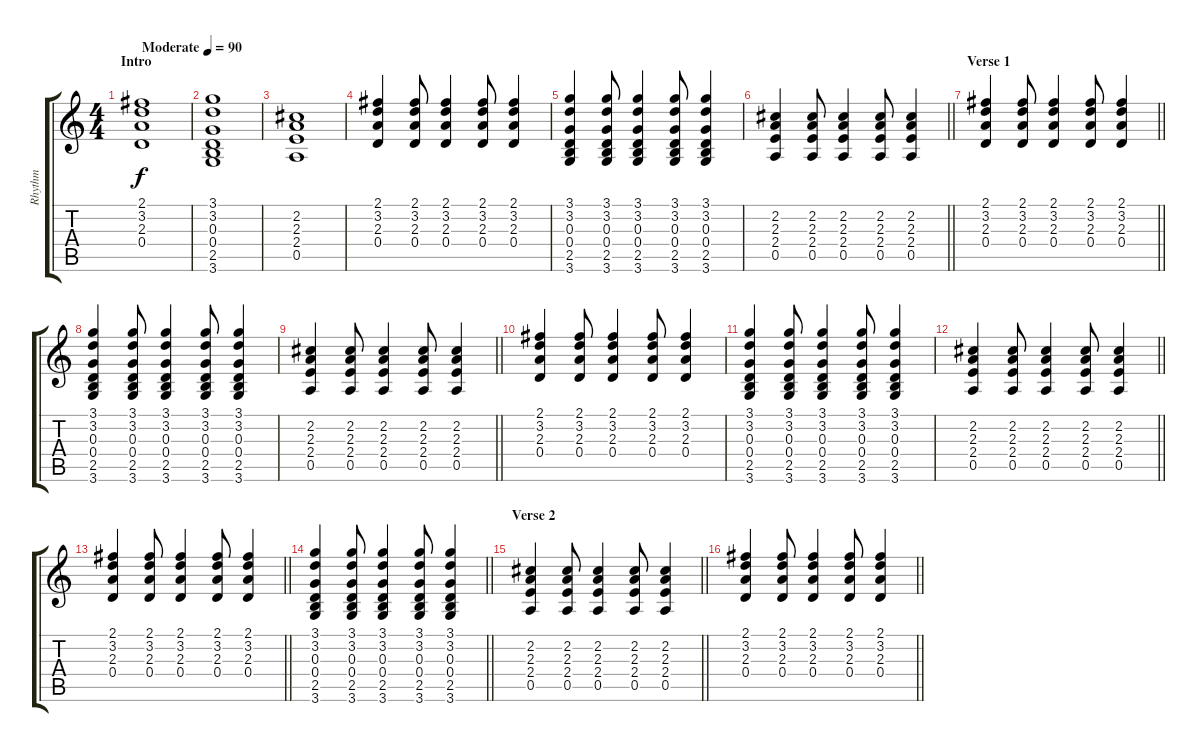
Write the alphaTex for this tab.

\track ("Rhythm" "Rhythm") {instrument acousticguitarsteel}
\staff {score tabs}
\tuning (E4 B3 G3 D3 A2 E2) {hide}
\ts (4 4)
\section ("" "Intro")
\tempo (90 "Moderate")
\clef g2
\ks c
(2.1 3.2 2.3 0.4).1{dy f instrument acousticguitarsteel} |
(3.1 3.2 0.3 0.4 2.5 3.6).1 |
(2.2 2.3 2.4 0.5).1 |
(2.1 3.2 2.3 0.4).4 (2.1 3.2 2.3 0.4).8 (2.1 3.2 2.3 0.4).4 (2.1 3.2 2.3 0.4).8 (2.1 3.2 2.3 0.4).4 |
(3.1 3.2 0.3 0.4 2.5 3.6).4 (3.1 3.2 0.3 0.4 2.5 3.6).8 (3.1 3.2 0.3 0.4 2.5 3.6).4 (3.1 3.2 0.3 0.4 2.5 3.6).8 (3.1 3.2 0.3 0.4 2.5 3.6).4 |
\barLineRight lightlight
(2.2 2.3 2.4 0.5).4 (2.2 2.3 2.4 0.5).8 (2.2 2.3 2.4 0.5).4 (2.2 2.3 2.4 0.5).8 (2.2 2.3 2.4 0.5).4 |
\section ("" "Verse 1")
\barLineRight lightlight
(2.1 3.2 2.3 0.4).4 (2.1 3.2 2.3 0.4).8 (2.1 3.2 2.3 0.4).4 (2.1 3.2 2.3 0.4).8 (2.1 3.2 2.3 0.4).4 |
\section ("" "")
(3.1 3.2 0.3 0.4 2.5 3.6).4 (3.1 3.2 0.3 0.4 2.5 3.6).8 (3.1 3.2 0.3 0.4 2.5 3.6).4 (3.1 3.2 0.3 0.4 2.5 3.6).8 (3.1 3.2 0.3 0.4 2.5 3.6).4 |
\barLineRight lightlight
(2.2 2.3 2.4 0.5).4 (2.2 2.3 2.4 0.5).8 (2.2 2.3 2.4 0.5).4 (2.2 2.3 2.4 0.5).8 (2.2 2.3 2.4 0.5).4 |
(2.1 3.2 2.3 0.4).4 (2.1 3.2 2.3 0.4).8 (2.1 3.2 2.3 0.4).4 (2.1 3.2 2.3 0.4).8 (2.1 3.2 2.3 0.4).4 |
(3.1 3.2 0.3 0.4 2.5 3.6).4 (3.1 3.2 0.3 0.4 2.5 3.6).8 (3.1 3.2 0.3 0.4 2.5 3.6).4 (3.1 3.2 0.3 0.4 2.5 3.6).8 (3.1 3.2 0.3 0.4 2.5 3.6).4 |
\barLineRight lightlight
(2.2 2.3 2.4 0.5).4 (2.2 2.3 2.4 0.5).8 (2.2 2.3 2.4 0.5).4 (2.2 2.3 2.4 0.5).8 (2.2 2.3 2.4 0.5).4 |
\barLineRight lightlight
(2.1 3.2 2.3 0.4).4 (2.1 3.2 2.3 0.4).8 (2.1 3.2 2.3 0.4).4 (2.1 3.2 2.3 0.4).8 (2.1 3.2 2.3 0.4).4 |
\section ("" "")
\barLineRight lightlight
(3.1 3.2 0.3 0.4 2.5 3.6).4 (3.1 3.2 0.3 0.4 2.5 3.6).8 (3.1 3.2 0.3 0.4 2.5 3.6).4 (3.1 3.2 0.3 0.4 2.5 3.6).8 (3.1 3.2 0.3 0.4 2.5 3.6).4 |
\section ("" "Verse 2")
\barLineRight lightlight
(2.2 2.3 2.4 0.5).4 (2.2 2.3 2.4 0.5).8 (2.2 2.3 2.4 0.5).4 (2.2 2.3 2.4 0.5).8 (2.2 2.3 2.4 0.5).4 |
\barLineRight lightlight
(2.1 3.2 2.3 0.4).4 (2.1 3.2 2.3 0.4).8 (2.1 3.2 2.3 0.4).4 (2.1 3.2 2.3 0.4).8 (2.1 3.2 2.3 0.4).4
